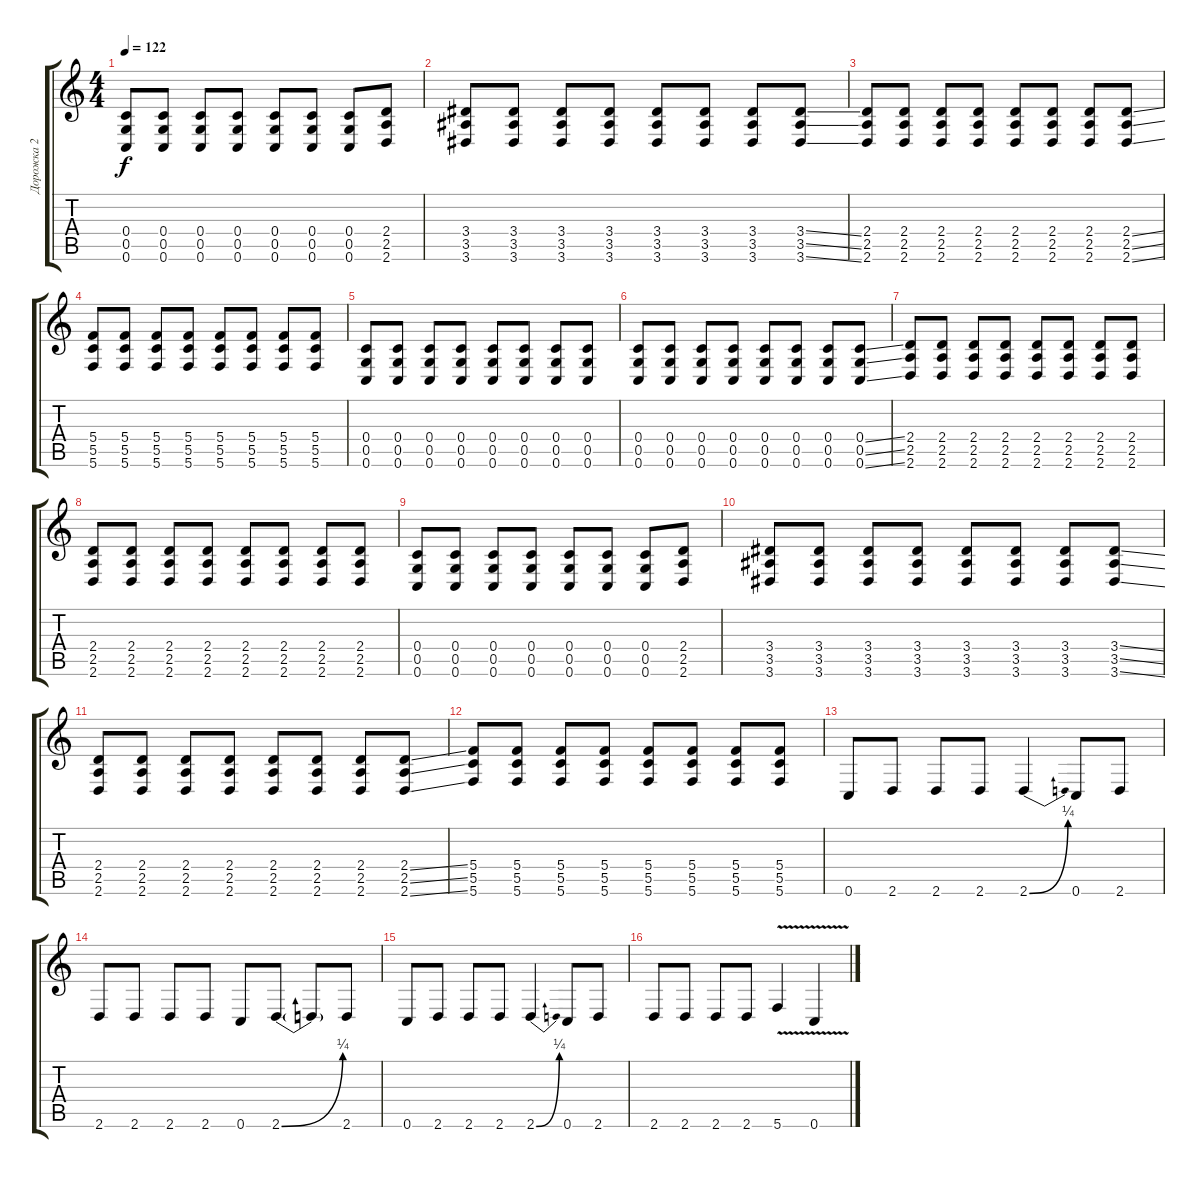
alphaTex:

\track ("Дорожка 2" "Дорожка 2") {instrument distortionguitar}
\staff {score tabs}
\tuning (D4 A3 F3 C3 G2 C2) {hide}
\ts (4 4)
\tempo 122
\clef g2
\ks c
(0.4 0.5 0.6).8{dy f} (0.4 0.5 0.6).8 (0.4 0.5 0.6).8 (0.4 0.5 0.6).8 (0.4 0.5 0.6).8 (0.4 0.5 0.6).8 (0.4 0.5 0.6).8 (2.4 2.5 2.6).8 |
(3.4 3.5 3.6).8 (3.4 3.5 3.6).8 (3.4 3.5 3.6).8 (3.4 3.5 3.6).8 (3.4 3.5 3.6).8 (3.4 3.5 3.6).8 (3.4 3.5 3.6).8 (3.4{ss} 3.5{ss} 3.6{ss}).8 |
(2.4 2.5 2.6).8 (2.4 2.5 2.6).8 (2.4 2.5 2.6).8 (2.4 2.5 2.6).8 (2.4 2.5 2.6).8 (2.4 2.5 2.6).8 (2.4 2.5 2.6).8 (2.4{ss} 2.5{ss} 2.6{ss}).8 |
(5.4 5.5 5.6).8 (5.4 5.5 5.6).8 (5.4 5.5 5.6).8 (5.4 5.5 5.6).8 (5.4 5.5 5.6).8 (5.4 5.5 5.6).8 (5.4 5.5 5.6).8 (5.4 5.5 5.6).8 |
(0.4 0.5 0.6).8 (0.4 0.5 0.6).8 (0.4 0.5 0.6).8 (0.4 0.5 0.6).8 (0.4 0.5 0.6).8 (0.4 0.5 0.6).8 (0.4 0.5 0.6).8 (0.4 0.5 0.6).8 |
(0.4 0.5 0.6).8 (0.4 0.5 0.6).8 (0.4 0.5 0.6).8 (0.4 0.5 0.6).8 (0.4 0.5 0.6).8 (0.4 0.5 0.6).8 (0.4 0.5 0.6).8 (0.4{ss} 0.5{ss} 0.6{ss}).8 |
(2.4 2.5 2.6).8 (2.4 2.5 2.6).8 (2.4 2.5 2.6).8 (2.4 2.5 2.6).8 (2.4 2.5 2.6).8 (2.4 2.5 2.6).8 (2.4 2.5 2.6).8 (2.4 2.5 2.6).8 |
(2.4 2.5 2.6).8 (2.4 2.5 2.6).8 (2.4 2.5 2.6).8 (2.4 2.5 2.6).8 (2.4 2.5 2.6).8 (2.4 2.5 2.6).8 (2.4 2.5 2.6).8 (2.4 2.5 2.6).8 |
(0.4 0.5 0.6).8 (0.4 0.5 0.6).8 (0.4 0.5 0.6).8 (0.4 0.5 0.6).8 (0.4 0.5 0.6).8 (0.4 0.5 0.6).8 (0.4 0.5 0.6).8 (2.4 2.5 2.6).8 |
(3.4 3.5 3.6).8 (3.4 3.5 3.6).8 (3.4 3.5 3.6).8 (3.4 3.5 3.6).8 (3.4 3.5 3.6).8 (3.4 3.5 3.6).8 (3.4 3.5 3.6).8 (3.4{ss} 3.5{ss} 3.6{ss}).8 |
(2.4 2.5 2.6).8 (2.4 2.5 2.6).8 (2.4 2.5 2.6).8 (2.4 2.5 2.6).8 (2.4 2.5 2.6).8 (2.4 2.5 2.6).8 (2.4 2.5 2.6).8 (2.4{ss} 2.5{ss} 2.6{ss}).8 |
(5.4 5.5 5.6).8 (5.4 5.5 5.6).8 (5.4 5.5 5.6).8 (5.4 5.5 5.6).8 (5.4 5.5 5.6).8 (5.4 5.5 5.6).8 (5.4 5.5 5.6).8 (5.4 5.5 5.6).8 |
0.6.8 2.6.8 2.6.8 2.6.8 2.6{be (bend 0 0 60 1)}.4 0.6.8 2.6.8 |
2.6.8 2.6.8 2.6.8 2.6.8 0.6.8 2.6{be (bend 0 0 60 1)}.8 2.6{t}.8 2.6.8 |
0.6.8 2.6.8 2.6.8 2.6.8 2.6{be (bend 0 0 60 1)}.4 0.6.8 2.6.8 |
2.6.8 2.6.8 2.6.8 2.6.8 5.6{v}.4 0.6{v}.4
